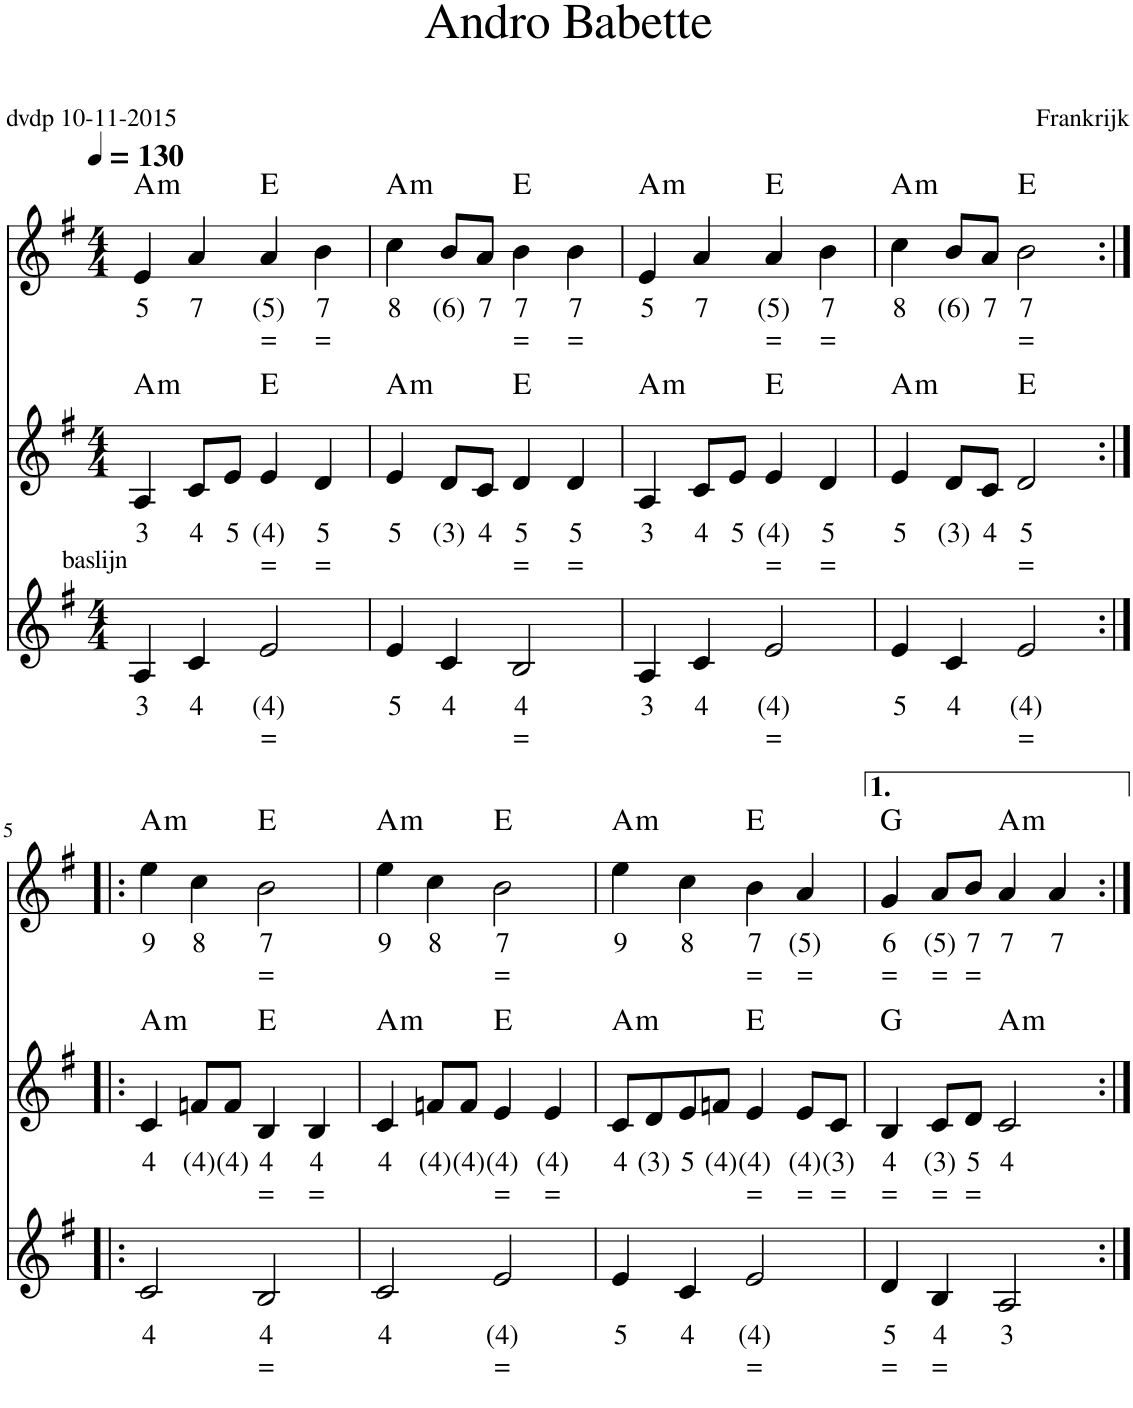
**kern	**text	**text	**kern	**text	**text	**kern	**text	**text	**harte
*part3	*part3	*part3	*part2	*part2	*part2	*part1	*part1	*part1	*part1
*staff3	*staff3	*staff3	*staff2	*staff2	*staff2	*staff1	*staff1	*staff1	*
*I"Stem	*	*	*I"Stem	*	*	*I"Stem	*	*	*
*clefG2	*	*	*clefG2	*	*	*clefG2	*	*	*
*k[f#]	*	*	*k[f#]	*	*	*k[f#]	*	*	*
*M4/4	*	*	*M4/4	*	*	*M4/4	*	*	*
*MM130	*	*	*MM130	*	*	*MM130	*	*	*
=1	=1	=1	=1	=1	=1	=1	=1	=1	=1
!LO:TX:a:t=baslijn	!	!	!	!	!	!	!	!	!
!	!LO:LY:b	!	!	!LO:LY:b	!	!	!LO:LY:b	!	!LO:H:kt=m
4A/	3	.	4A/	3	.	4e/	5	.	A:min
!	!LO:LY:b	!	!	!LO:LY:b	!	!	!LO:LY:b	!	!
4c/	4	.	8c/L	4	.	4a/	7	.	.
!	!	!	!	!LO:LY:b	!	!	!	!	!
.	.	.	8e/J	5	.	.	.	.	.
!	!LO:LY:b	!LO:LY:b	!	!LO:LY:b	!LO:LY:b	!	!LO:LY:b	!LO:LY:b	!
2e/	(4)	=	4e/	(4)	=	4a/	(5)	=	E:maj
!	!	!	!	!LO:LY:b	!LO:LY:b	!	!LO:LY:b	!LO:LY:b	!
.	.	.	4d/	5	=	4b\	7	=	.
=2	=2	=2	=2	=2	=2	=2	=2	=2	=2
!	!LO:LY:b	!	!	!LO:LY:b	!	!	!LO:LY:b	!	!LO:H:kt=m
4e/	5	.	4e/	5	.	4cc\	8	.	A:min
!	!LO:LY:b	!	!	!LO:LY:b	!	!	!LO:LY:b	!	!
4c/	4	.	8d/L	(3)	.	8b/L	(6)	.	.
!	!	!	!	!LO:LY:b	!	!	!LO:LY:b	!	!
.	.	.	8c/J	4	.	8a/J	7	.	.
!	!LO:LY:b	!LO:LY:b	!	!LO:LY:b	!LO:LY:b	!	!LO:LY:b	!LO:LY:b	!
2B/	4	=	4d/	5	=	4b\	7	=	E:maj
!	!	!	!	!LO:LY:b	!LO:LY:b	!	!LO:LY:b	!LO:LY:b	!
.	.	.	4d/	5	=	4b\	7	=	.
=3	=3	=3	=3	=3	=3	=3	=3	=3	=3
!	!LO:LY:b	!	!	!LO:LY:b	!	!	!LO:LY:b	!	!LO:H:kt=m
4A/	3	.	4A/	3	.	4e/	5	.	A:min
!	!LO:LY:b	!	!	!LO:LY:b	!	!	!LO:LY:b	!	!
4c/	4	.	8c/L	4	.	4a/	7	.	.
!	!	!	!	!LO:LY:b	!	!	!	!	!
.	.	.	8e/J	5	.	.	.	.	.
!	!LO:LY:b	!LO:LY:b	!	!LO:LY:b	!LO:LY:b	!	!LO:LY:b	!LO:LY:b	!
2e/	(4)	=	4e/	(4)	=	4a/	(5)	=	E:maj
!	!	!	!	!LO:LY:b	!LO:LY:b	!	!LO:LY:b	!LO:LY:b	!
.	.	.	4d/	5	=	4b\	7	=	.
=4	=4	=4	=4	=4	=4	=4	=4	=4	=4
!	!LO:LY:b	!	!	!LO:LY:b	!	!	!LO:LY:b	!	!LO:H:kt=m
4e/	5	.	4e/	5	.	4cc\	8	.	A:min
!	!LO:LY:b	!	!	!LO:LY:b	!	!	!LO:LY:b	!	!
4c/	4	.	8d/L	(3)	.	8b/L	(6)	.	.
!	!	!	!	!LO:LY:b	!	!	!LO:LY:b	!	!
.	.	.	8c/J	4	.	8a/J	7	.	.
!	!LO:LY:b	!LO:LY:b	!	!LO:LY:b	!LO:LY:b	!	!LO:LY:b	!LO:LY:b	!
2e/	(4)	=	2d/	5	=	2b\	7	=	E:maj
!!LO:LB:g=z
=5:|!|:	=5:|!|:	=5:|!|:	=5:|!|:	=5:|!|:	=5:|!|:	=5:|!|:	=5:|!|:	=5:|!|:	=5:|!|:
!	!LO:LY:b	!	!	!LO:LY:b	!	!	!LO:LY:b	!	!LO:H:kt=m
2c/	4	.	4c/	4	.	4ee\	9	.	A:min
!	!	!	!	!LO:LY:b	!	!	!LO:LY:b	!	!
.	.	.	8fn/L	(4)	.	4cc\	8	.	.
!	!	!	!	!LO:LY:b	!	!	!	!	!
.	.	.	8f/J	(4)	.	.	.	.	.
!	!LO:LY:b	!LO:LY:b	!	!LO:LY:b	!LO:LY:b	!	!LO:LY:b	!LO:LY:b	!
2B/	4	=	4B/	4	=	2b\	7	=	E:maj
!	!	!	!	!LO:LY:b	!LO:LY:b	!	!	!	!
.	.	.	4B/	4	=	.	.	.	.
=6	=6	=6	=6	=6	=6	=6	=6	=6	=6
!	!LO:LY:b	!	!	!LO:LY:b	!	!	!LO:LY:b	!	!LO:H:kt=m
2c/	4	.	4c/	4	.	4ee\	9	.	A:min
!	!	!	!	!LO:LY:b	!	!	!LO:LY:b	!	!
.	.	.	8fn/L	(4)	.	4cc\	8	.	.
!	!	!	!	!LO:LY:b	!	!	!	!	!
.	.	.	8f/J	(4)	.	.	.	.	.
!	!LO:LY:b	!LO:LY:b	!	!LO:LY:b	!LO:LY:b	!	!LO:LY:b	!LO:LY:b	!
2e/	(4)	=	4e/	(4)	=	2b\	7	=	E:maj
!	!	!	!	!LO:LY:b	!LO:LY:b	!	!	!	!
.	.	.	4e/	(4)	=	.	.	.	.
=7	=7	=7	=7	=7	=7	=7	=7	=7	=7
!	!LO:LY:b	!	!	!LO:LY:b	!	!	!LO:LY:b	!	!LO:H:kt=m
4e/	5	.	8c/L	4	.	4ee\	9	.	A:min
!	!	!	!	!LO:LY:b	!	!	!	!	!
.	.	.	8d/	(3)	.	.	.	.	.
!	!LO:LY:b	!	!	!LO:LY:b	!	!	!LO:LY:b	!	!
4c/	4	.	8e/	5	.	4cc\	8	.	.
!	!	!	!	!LO:LY:b	!	!	!	!	!
.	.	.	8fn/J	(4)	.	.	.	.	.
!	!LO:LY:b	!LO:LY:b	!	!LO:LY:b	!LO:LY:b	!	!LO:LY:b	!LO:LY:b	!
2e/	(4)	=	4e/	(4)	=	4b\	7	=	E:maj
!	!	!	!	!LO:LY:b	!LO:LY:b	!	!LO:LY:b	!LO:LY:b	!
.	.	.	8e/L	(4)	=	4a/	(5)	=	.
!	!	!	!	!LO:LY:b	!LO:LY:b	!	!	!	!
.	.	.	8c/J	(3)	=	.	.	.	.
=8	=8	=8	=8	=8	=8	=8	=8	=8	=8
!	!LO:LY:b	!LO:LY:b	!	!LO:LY:b	!LO:LY:b	!	!LO:LY:b	!LO:LY:b	!
4d/	5	=	4B/	4	=	4g/	6	=	G:maj
!	!LO:LY:b	!LO:LY:b	!	!LO:LY:b	!LO:LY:b	!	!LO:LY:b	!LO:LY:b	!
4B/	4	=	8c/L	(3)	=	8a/L	(5)	=	.
!	!	!	!	!LO:LY:b	!LO:LY:b	!	!LO:LY:b	!LO:LY:b	!
.	.	.	8d/J	5	=	8b/J	7	=	.
!	!LO:LY:b	!	!	!LO:LY:b	!	!	!LO:LY:b	!	!LO:H:kt=m
2A/	3	.	2c/	4	.	4a/	7	.	A:min
!	!	!	!	!	!	!	!LO:LY:b	!	!
.	.	.	.	.	.	4a/	7	.	.
=:|!	=:|!	=:|!	=:|!	=:|!	=:|!	=:|!	=:|!	=:|!	=:|!
*-	*-	*-	*-	*-	*-	*-	*-	*-	*-
